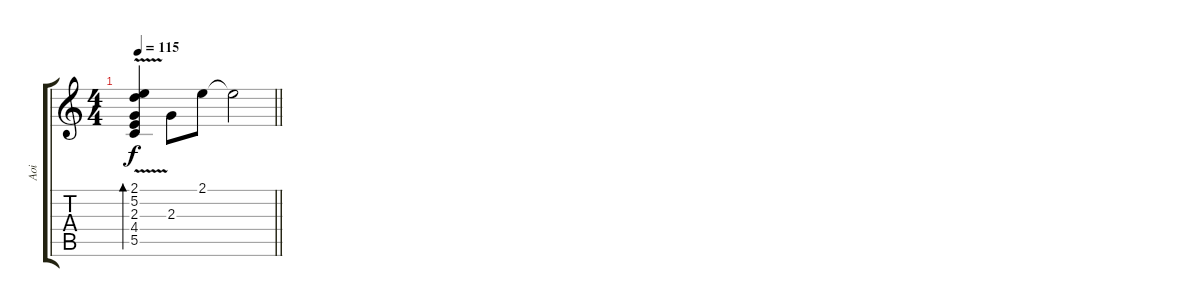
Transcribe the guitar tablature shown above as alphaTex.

\track ("Aoi" "Aoi") {instrument distortionguitar}
\staff {score tabs}
\tuning (D4 A3 F3 C3 G2 D2) {hide}
\ts (4 4)
\tempo 115
\clef g2
\barLineRight lightlight
\ks c
(2.1{v} 5.2{v} 2.3{v} 4.4{v} 5.5{v}).4{bd 60 dy f} 2.3.8 2.1.8 2.1{t}.2
